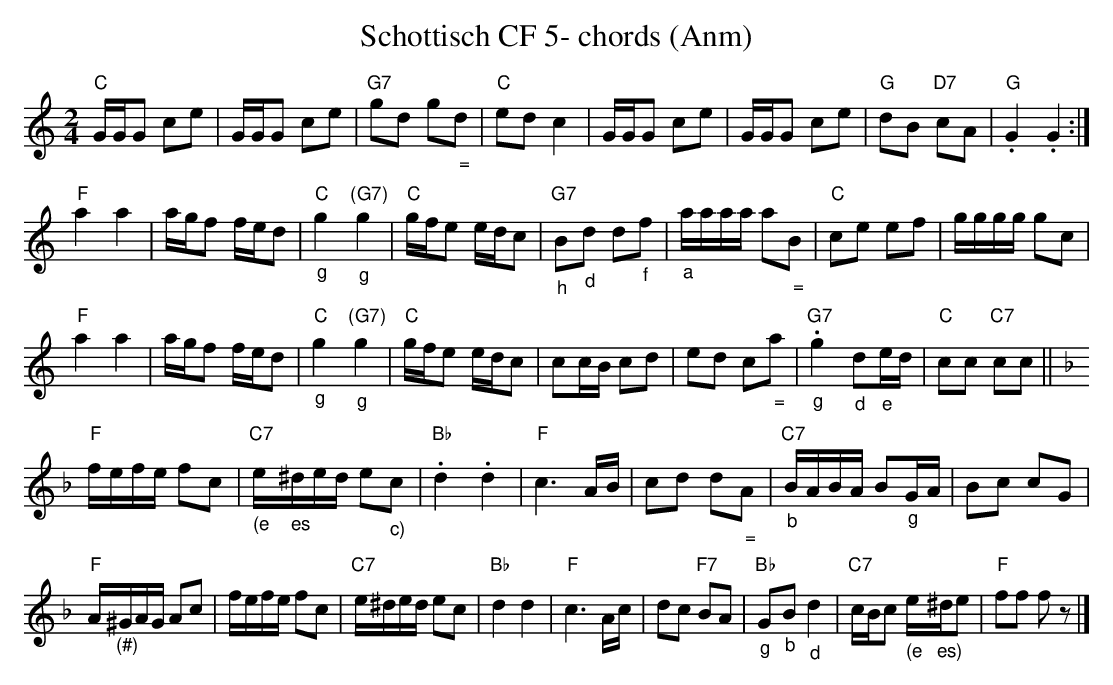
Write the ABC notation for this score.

X:1
T:Schottisch CF 5- chords (Anm)
M:2/4
L:1/16
K:Cmaj%%MIDI gchordon
"C"GGG2 c2e2 | GGG2 c2e2 | "G7"g2d2 g2"_ ="d2 | "C"e2d2c4 | GGG2 c2e2 | GGG2 c2e2 | \
"G"d2B2 "D7"c2A2 | "G".G4.G4 :|
"F"a4a4 | agf2 fed2 | "C""_g"g4"(G7)""_g"g4 | "C"gfe2 edc2 | "G7""_h"B2"_d"d2 d2"_f"f2 | \
"_a"aaaa a2"_ ="B2 | "C"c2e2 e2f2 | gggg g2c2 |
"F"a4a4 | agf2 fed2 | "C""_g"g4"(G7)""_g"g4 | "C"gfe2 edc2 | \
c2cB c2d2 | e2d2 c2"_ ="a2 | "G7""_g".g4 "_d"d2"_e"ed | "C"c2c2 "C7"c2c2 || [K:Fmaj]
"F"fefe f2c2 | "C7""_(e"e"_es"^ded e2"_c)"c2 | "Bb".d4.d4 | \
"F"c6AB | c2d2 d2"_ ="A2 | "C7""_b"BABA B2"_g"GA | B2c2 c2G2 |
"F"A"_(#)"^GAG A2c2 | fefe f2c2 | \
"C7"e^ded e2c2 | "Bb"d4d4 | "F"c6Ac | d2c2 "F7"B2A2 | "Bb""_g"G2"_b"B2"_d"d4 | "C7"cBc2 "_(e"e"_es)"^de2 | "F"f2f2 f2z2 |]
